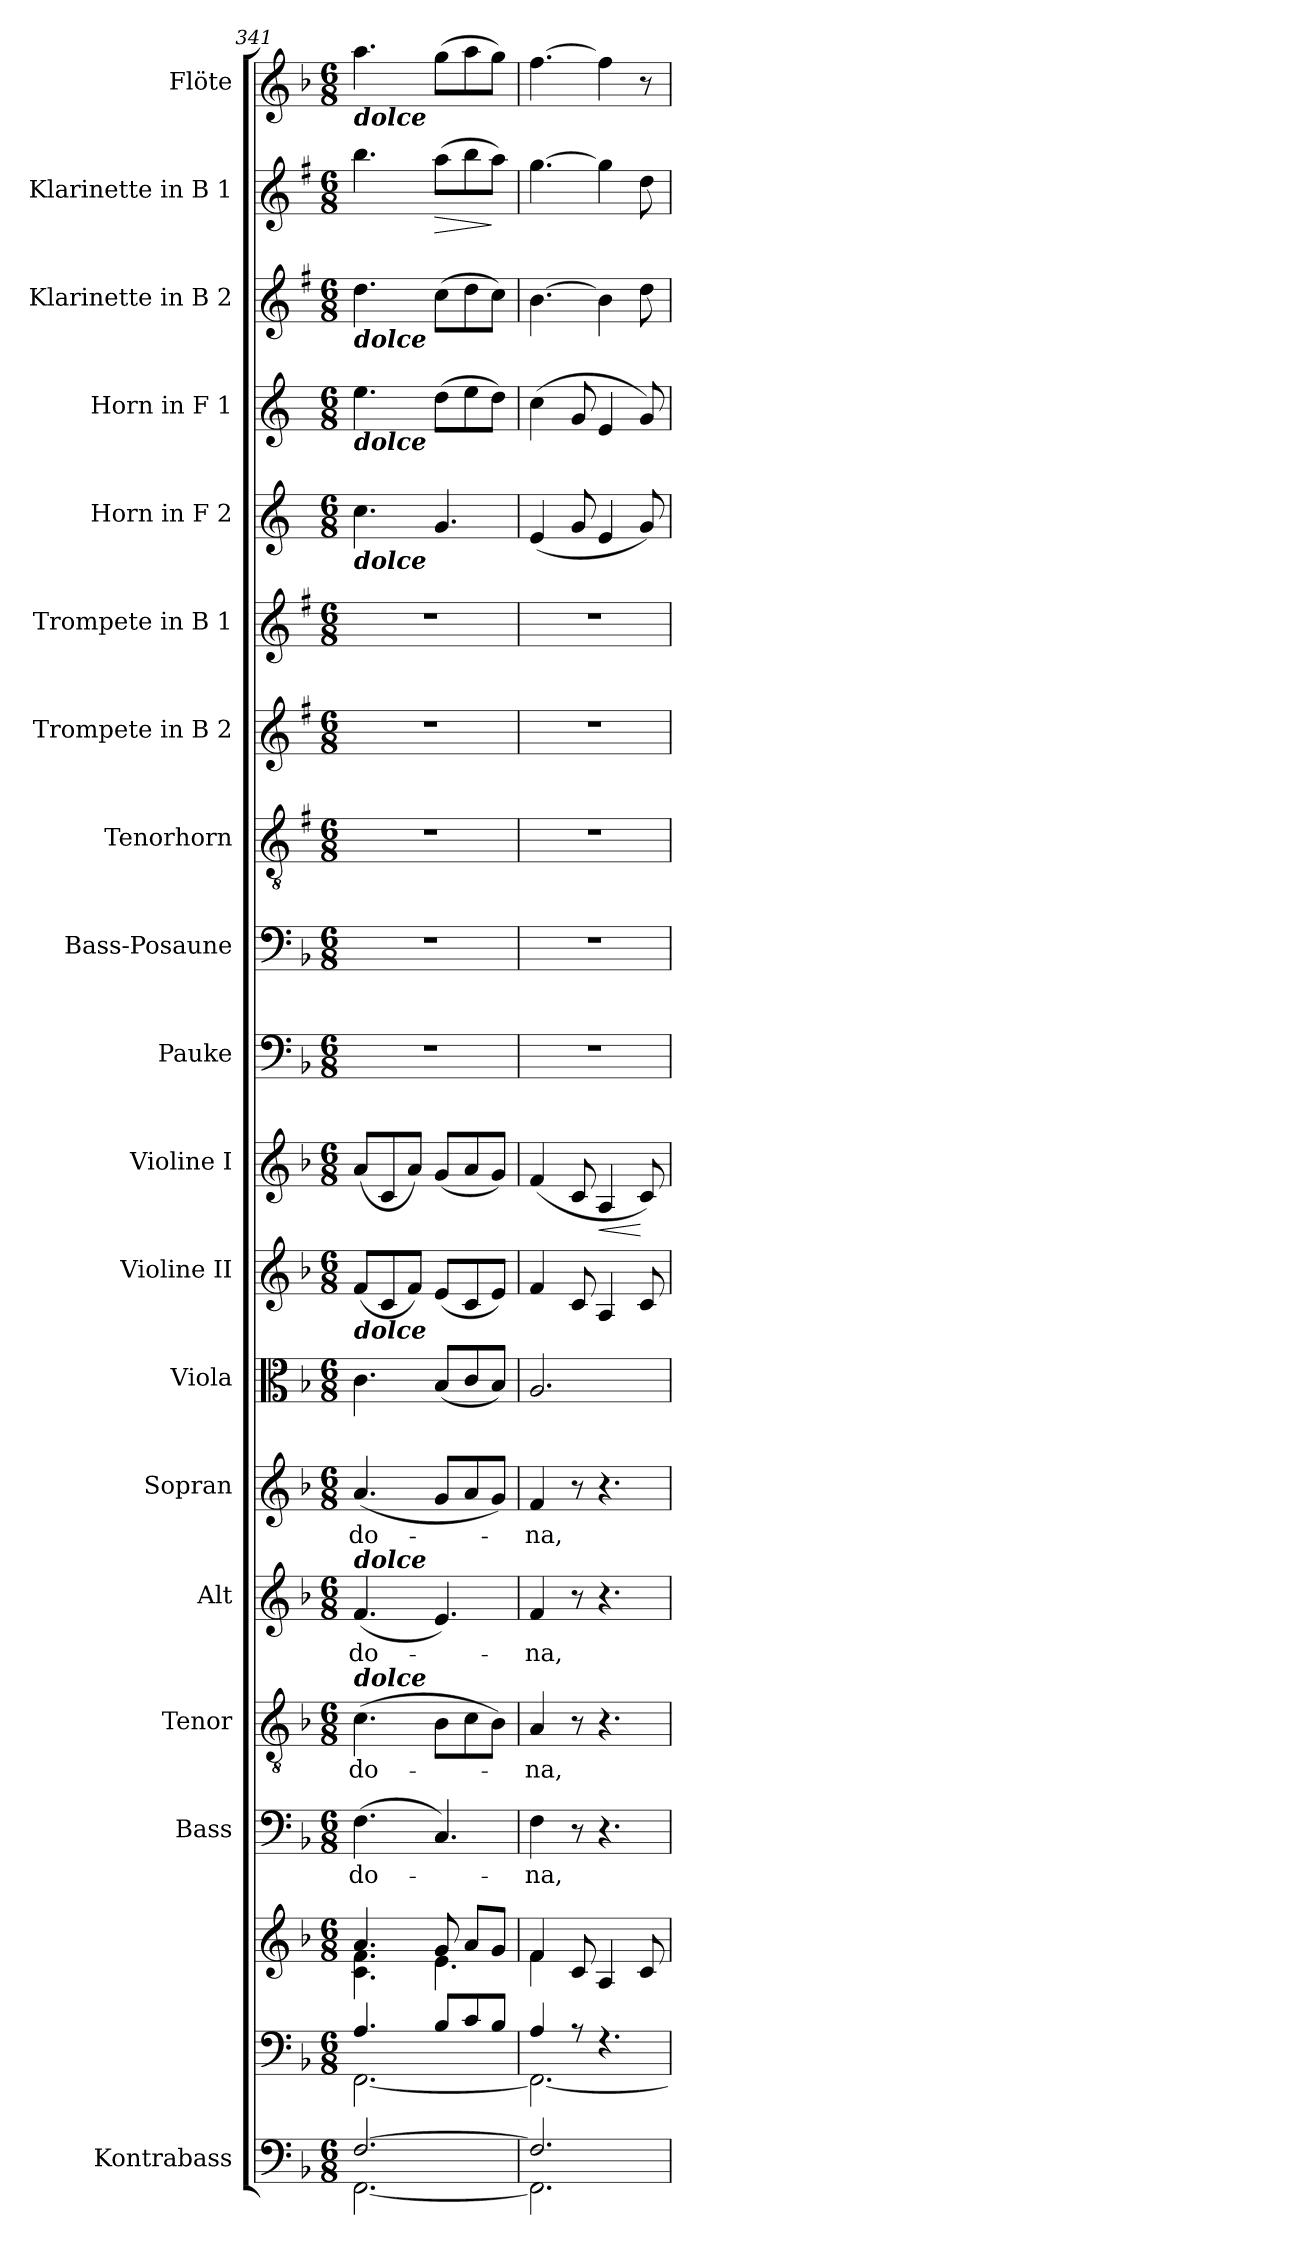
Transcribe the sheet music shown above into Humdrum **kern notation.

**kern	**kern	**kern	**kern	**text	**kern	**text	**kern	**text	**kern	**text	**kern	**kern	**kern	**dynam	**kern	**kern	**kern	**kern	**kern	**kern	**kern	**kern	**kern	**dynam	**kern
*part19	*part18	*part18	*part17	*part17	*part16	*part16	*part15	*part15	*part14	*part14	*part13	*part12	*part11	*part11	*part10	*part9	*part8	*part7	*part6	*part5	*part4	*part3	*part2	*part2	*part1
*staff20	*staff19	*staff18	*staff17	*staff17	*staff16	*staff16	*staff15	*staff15	*staff14	*staff14	*staff13	*staff12	*staff11	*staff11	*staff10	*staff9	*staff8	*staff7	*staff6	*staff5	*staff4	*staff3	*staff2	*staff2	*staff1
*I"Kontrabass	*	*	*I"Bass	*	*I"Tenor	*	*I"Alt	*	*I"Sopran	*	*I"Viola	*I"Violine II	*I"Violine I	*	*I"Pauke	*I"Bass-Posaune	*I"Tenorhorn	*I"Trompete in B 2	*I"Trompete in B 1	*I"Horn in F 2	*I"Horn in F 1	*I"Klarinette in B 2	*I"Klarinette in B 1	*	*I"Flöte
*I'Kb.	*	*	*I'B	*	*I'T	*	*I'A	*	*I'S	*	*I'Vla.	*I'Vl. II	*I'Vl. I	*	*I'Pk.	*I'B. Pos.	*I'T	*	*	*I'Hrn. 2	*I'Hrn. 1	*	*	*	*I'Fl.
*clefF4	*clefF4	*clefG2	*clefF4	*	*clefGv2	*	*clefG2	*	*clefG2	*	*clefC3	*clefG2	*clefG2	*	*clefF4	*clefF4	*clefGv2	*clefG2	*clefG2	*clefG2	*clefG2	*clefG2	*clefG2	*	*clefG2
*ITrd7c12	*	*	*	*	*	*	*	*	*	*	*	*	*	*	*	*	*ITrd1c2	*ITrd1c2	*ITrd1c2	*ITrd4c7	*ITrd4c7	*ITrd1c2	*ITrd1c2	*	*
*k[b-]	*k[b-]	*k[b-]	*k[b-]	*	*k[b-]	*	*k[b-]	*	*k[b-]	*	*k[b-]	*k[b-]	*k[b-]	*	*k[b-]	*k[b-]	*k[b-]	*k[b-]	*k[b-]	*k[b-]	*k[b-]	*k[b-]	*k[b-]	*	*k[b-]
*F:	*F:	*F:	*F:	*	*F:	*	*F:	*	*F:	*	*F:	*F:	*F:	*	*F:	*F:	*F:	*F:	*F:	*F:	*F:	*F:	*F:	*	*F:
*M6/8	*M6/8	*M6/8	*M6/8	*	*M6/8	*	*M6/8	*	*M6/8	*	*M6/8	*M6/8	*M6/8	*	*M6/8	*M6/8	*M6/8	*M6/8	*M6/8	*M6/8	*M6/8	*M6/8	*M6/8	*	*M6/8
=341	=341	=341	=341	=341	=341	=341	=341	=341	=341	=341	=341	=341	=341	=341	=341	=341	=341	=341	=341	=341	=341	=341	=341	=341	=341
*^	*^	*^	*	*	*	*	*	*	*	*	*	*	*	*	*	*	*	*	*	*	*	*	*	*	*
!	!	!	!	!	!	!	!	!	!	!	!	!	!	!	!	!	!	!	!	!	!	!	!	!	!	!	!	!LO:TX:b:Bi:t=dolce
!	!	!	!	!	!	!	!	!	!	!	!	!	!	!	!	!	!	!	!	!	!	!	!	!	!LO:TX:b:Bi:t=dolce	!	!	!
!	!	!	!	!	!	!	!	!	!	!	!	!	!	!	!	!	!	!	!	!	!	!	!	!LO:TX:b:Bi:t=dolce	!	!	!	!
!	!	!	!	!	!	!	!	!	!	!	!	!	!	!	!	!	!	!	!	!	!	!	!LO:TX:b:Bi:t=dolce	!	!	!	!	!
!	!	!	!	!	!	!	!	!	!	!	!	!	!	!	!LO:TX:b:Bi:t=dolce	!	!	!	!	!	!	!	!	!	!	!	!	!
!	!	!	!	!	!	!	!	!	!	!LO:TX:a:Bi:t=dolce	!	!	!	!	!	!	!	!	!	!	!	!	!	!	!	!	!	!
!	!	!	!	!	!	!	!	!LO:TX:a:Bi:t=dolce	!	!	!	!	!	!	!	!	!	!	!	!	!	!	!	!	!	!	!	!
!	!	!	!	!	!	!	!LO:LY:b	!	!LO:LY:b	!	!LO:LY:b	!	!LO:LY:b	!	!	!	!	!	!	!	!	!	!	!	!	!	!	!
[>2.FF/	[<2.FFF\	4.A/	[<2.FF\	4.a/	4.c\ 4.f\	(>4.F\	do-	(>4.c\	do-	(<4.f/	do-	(<4.a/	do-	4.c\	(<8f/L	(<8a/L	.	2.r	2.r	2.r	2.r	2.r	4.f\	4.a\	4.cc\	4.aa\	.	4.aa\
.	.	.	.	.	.	.	.	.	.	.	.	.	.	.	8c/	8c/	.	.	.	.	.	.	.	.	.	.	.	.
.	.	.	.	.	.	.	.	.	.	.	.	.	.	.	8f/J)	8a/J)	.	.	.	.	.	.	.	.	.	.	.	.
!	!	!	!	!	!	!	!	!	!	!	!	!	!	!	!	!	!	!	!	!	!	!	!	!	!	!	!LO:HP:b	!
.	.	8B-/L	.	8g/	4.e\	4.C/)	.	8B-\L	.	4.e/)	.	8g/L	.	(<8B-/L	(<8e/L	(<8g/L	.	.	.	.	.	.	4.c/	(>8g\L	(>8b-\L	(>8gg\L	>	(>8gg\L
.	.	8c/	.	8a/L	.	.	.	8c\	.	.	.	8a/	.	8c/	8c/	8a/	.	.	.	.	.	.	.	8a\	8cc\	8aa\	.	8aa\
.	.	8B-/J	.	8g/J	.	.	.	8B-\J)	.	.	.	8g/J)	.	8B-/J)	8e/J)	8g/J)	.	.	.	.	.	.	.	8g\J)	8b-\J)	8gg\J)	]	8gg\J)
=342	=342	=342	=342	=342	=342	=342	=342	=342	=342	=342	=342	=342	=342	=342	=342	=342	=342	=342	=342	=342	=342	=342	=342	=342	=342	=342	=342	=342
!	!	!	!	!	!	!	!LO:LY:b	!	!LO:LY:b	!	!LO:LY:b	!	!LO:LY:b	!	!	!	!	!	!	!	!	!	!	!	!	!	!	!
2.FF/]	2.FFF\]	4A/	2.FF\_	4f/	4f\	4F\	-na,	4A/	-na,	4f/	-na,	4f/	-na,	2.A/	4f/	(<4f/	.	2.r	2.r	2.r	2.r	2.r	(<4A/	(>4f\	[4.a\	[4.ff\	.	[4.ff\
.	.	8rG	.	8c/	2ryy	8r	.	8r	.	8r	.	8r	.	.	8c/	8c/	.	.	.	.	.	.	8c/	8c/	.	.	.	.
!	!	!	!	!	!	!	!	!	!	!	!	!	!	!	!	!	!LO:HP:b	!	!	!	!	!	!	!	!	!	!	!
.	.	4.rF	.	4A/	.	4.r	.	4.r	.	4.r	.	4.r	.	.	4A/	4A/	<	.	.	.	.	.	4A/	4A/	4a\]	4ff\]	.	4ff\]
.	.	.	.	8c/	.	.	.	.	.	.	.	.	.	.	8c/	8c/)	[	.	.	.	.	.	8c/)	8c/)	8cc\	8cc\	.	8r
*v	*v	*	*	*	*	*	*	*	*	*	*	*	*	*	*	*	*	*	*	*	*	*	*	*	*	*	*	*
*	*v	*v	*	*	*	*	*	*	*	*	*	*	*	*	*	*	*	*	*	*	*	*	*	*	*	*	*
*	*	*v	*v	*	*	*	*	*	*	*	*	*	*	*	*	*	*	*	*	*	*	*	*	*	*	*
=	=	=	=	=	=	=	=	=	=	=	=	=	=	=	=	=	=	=	=	=	=	=	=	=	=
*-	*-	*-	*-	*-	*-	*-	*-	*-	*-	*-	*-	*-	*-	*-	*-	*-	*-	*-	*-	*-	*-	*-	*-	*-	*-
